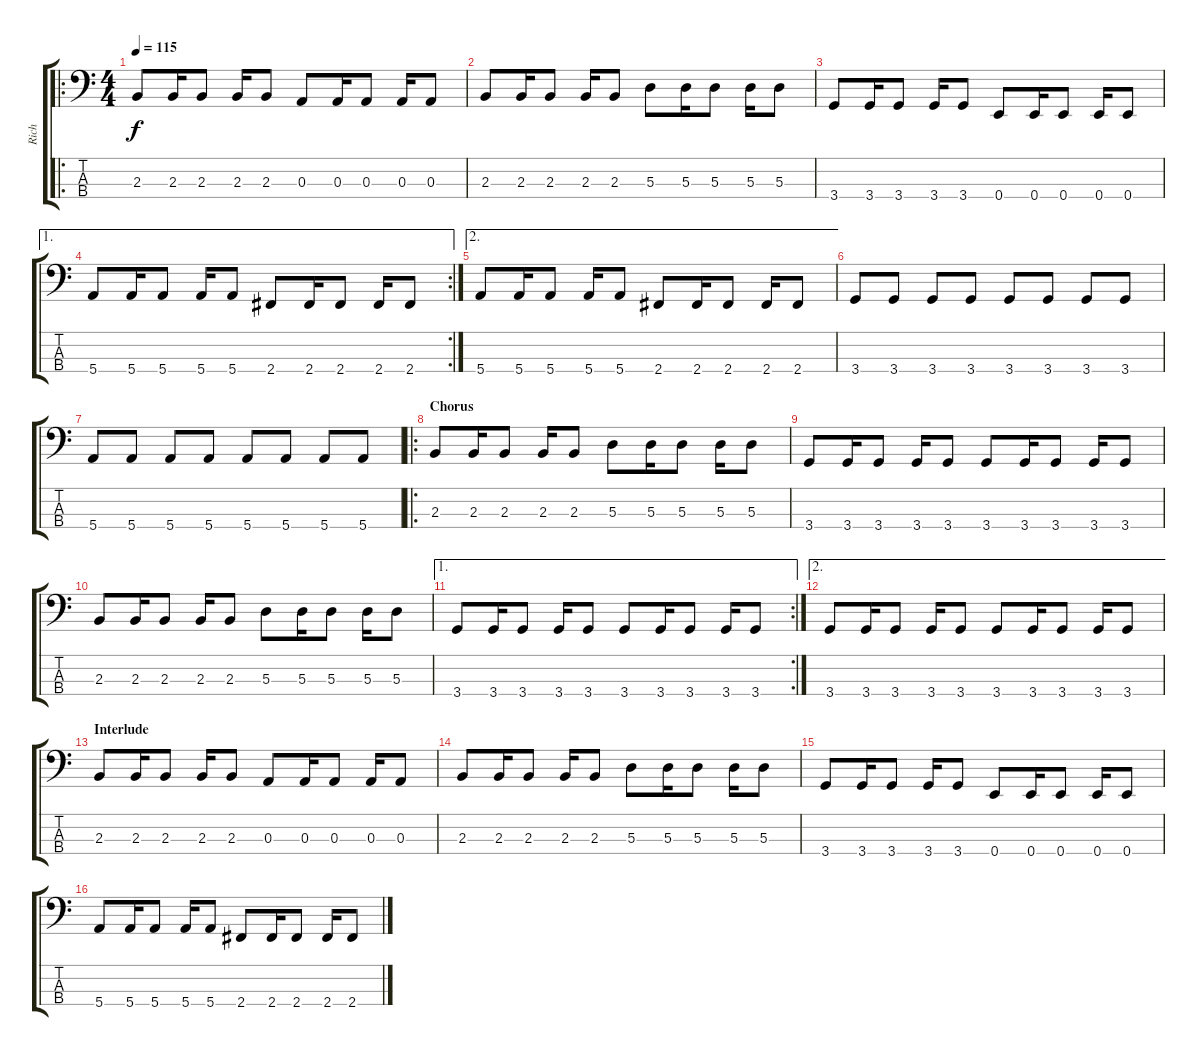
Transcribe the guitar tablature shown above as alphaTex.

\track ("Rich" "Rich") {instrument electricbasspick}
\staff {score tabs}
\tuning (G2 D2 A1 E1) {hide}
\ro
\ts (4 4)
\tempo 115
\clef f4
\ks c
2.3.8{dy f} 2.3.16 2.3.8 2.3.16 2.3.8 0.3.8 0.3.16 0.3.8 0.3.16 0.3.8 |
2.3.8 2.3.16 2.3.8 2.3.16 2.3.8 5.3.8 5.3.16 5.3.8 5.3.16 5.3.8 |
3.4.8 3.4.16 3.4.8 3.4.16 3.4.8 0.4.8 0.4.16 0.4.8 0.4.16 0.4.8 |
\ae 1
\rc 2
5.4.8 5.4.16 5.4.8 5.4.16 5.4.8 2.4.8 2.4.16 2.4.8 2.4.16 2.4.8 |
\ae 2
5.4.8 5.4.16 5.4.8 5.4.16 5.4.8 2.4.8 2.4.16 2.4.8 2.4.16 2.4.8 |
3.4.8 3.4.8 3.4.8 3.4.8 3.4.8 3.4.8 3.4.8 3.4.8 |
5.4.8 5.4.8 5.4.8 5.4.8 5.4.8 5.4.8 5.4.8 5.4.8 |
\ro
\section ("" "Chorus")
2.3.8 2.3.16 2.3.8 2.3.16 2.3.8 5.3.8 5.3.16 5.3.8 5.3.16 5.3.8 |
3.4.8 3.4.16 3.4.8 3.4.16 3.4.8 3.4.8 3.4.16 3.4.8 3.4.16 3.4.8 |
2.3.8 2.3.16 2.3.8 2.3.16 2.3.8 5.3.8 5.3.16 5.3.8 5.3.16 5.3.8 |
\ae 1
\rc 2
3.4.8 3.4.16 3.4.8 3.4.16 3.4.8 3.4.8 3.4.16 3.4.8 3.4.16 3.4.8 |
\ae 2
3.4.8 3.4.16 3.4.8 3.4.16 3.4.8 3.4.8 3.4.16 3.4.8 3.4.16 3.4.8 |
\section ("" "Interlude")
2.3.8 2.3.16 2.3.8 2.3.16 2.3.8 0.3.8 0.3.16 0.3.8 0.3.16 0.3.8 |
2.3.8 2.3.16 2.3.8 2.3.16 2.3.8 5.3.8 5.3.16 5.3.8 5.3.16 5.3.8 |
3.4.8 3.4.16 3.4.8 3.4.16 3.4.8 0.4.8 0.4.16 0.4.8 0.4.16 0.4.8 |
5.4.8 5.4.16 5.4.8 5.4.16 5.4.8 2.4.8 2.4.16 2.4.8 2.4.16 2.4.8
